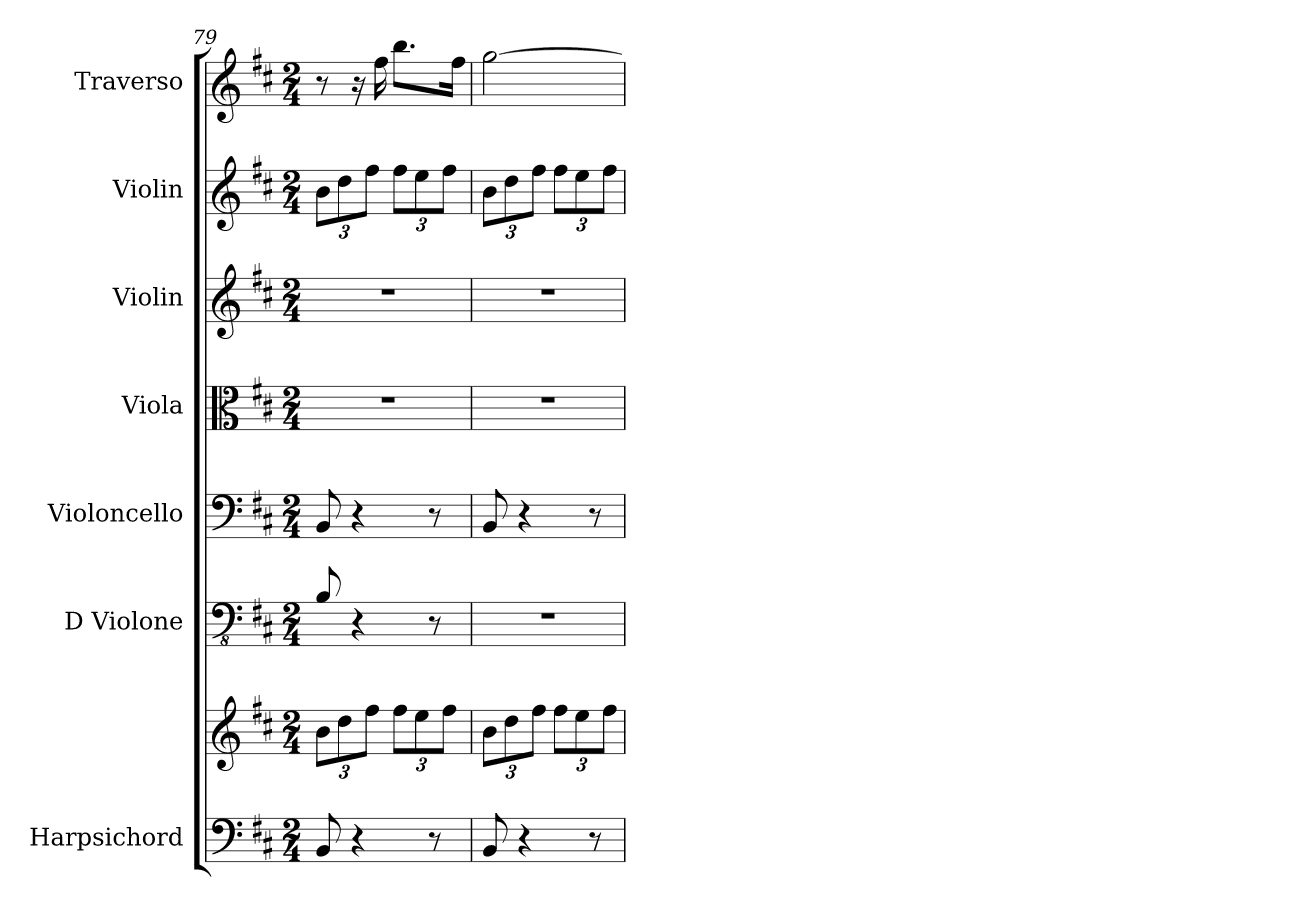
**kern	**kern	**kern	**kern	**kern	**kern	**kern	**kern
*part7	*part7	*part6	*part5	*part4	*part3	*part2	*part1
*staff8	*staff7	*staff6	*staff5	*staff4	*staff3	*staff2	*staff1
*I"Harpsichord	*	*I"D Violone	*I"Violoncello	*I"Viola	*I"Violin	*I"Violin	*I"Traverso
*I'Hch.	*	*I'D Vne.	*I'Vc.	*I'Vla.	*I'Vln.	*I'Vln.	*I'Trv.
*clefF4	*clefG2	*clefFv4	*clefF4	*clefC3	*clefG2	*clefG2	*clefG2
*	*	*ITrd7c12	*	*	*	*	*
*k[f#c#]	*k[f#c#]	*k[f#c#]	*k[f#c#]	*k[f#c#]	*k[f#c#]	*k[f#c#]	*k[f#c#]
*M2/4	*M2/4	*M2/4	*M2/4	*M2/4	*M2/4	*M2/4	*M2/4
*	*Xbrackettup	*	*	*	*	*Xbrackettup	*
=79	=79	=79	=79	=79	=79	=79	=79
8BB/	12b\L	8BBB/	8BB/	2r	2r	12b\L	8r
.	12dd\	.	.	.	.	12dd\	.
4r	.	4r	4r	.	.	.	16r
.	12ff#\J	.	.	.	.	12ff#\J	.
.	.	.	.	.	.	.	16ff#\
.	12ff#\L	.	.	.	.	12ff#\L	8.bb\L
.	12ee\	.	.	.	.	12ee\	.
8r	.	8r	8r	.	.	.	.
.	12ff#\J	.	.	.	.	12ff#\J	.
.	.	.	.	.	.	.	16ff#\Jk
=80	=80	=80	=80	=80	=80	=80	=80
8BB/	12b\L	2r	8BB/	2r	2r	12b\L	[2gg\
.	12dd\	.	.	.	.	12dd\	.
4r	.	.	4r	.	.	.	.
.	12ff#\J	.	.	.	.	12ff#\J	.
.	12ff#\L	.	.	.	.	12ff#\L	.
.	12ee\	.	.	.	.	12ee\	.
8r	.	.	8r	.	.	.	.
.	12ff#\J	.	.	.	.	12ff#\J	.
=	=	=	=	=	=	=	=
*-	*-	*-	*-	*-	*-	*-	*-
